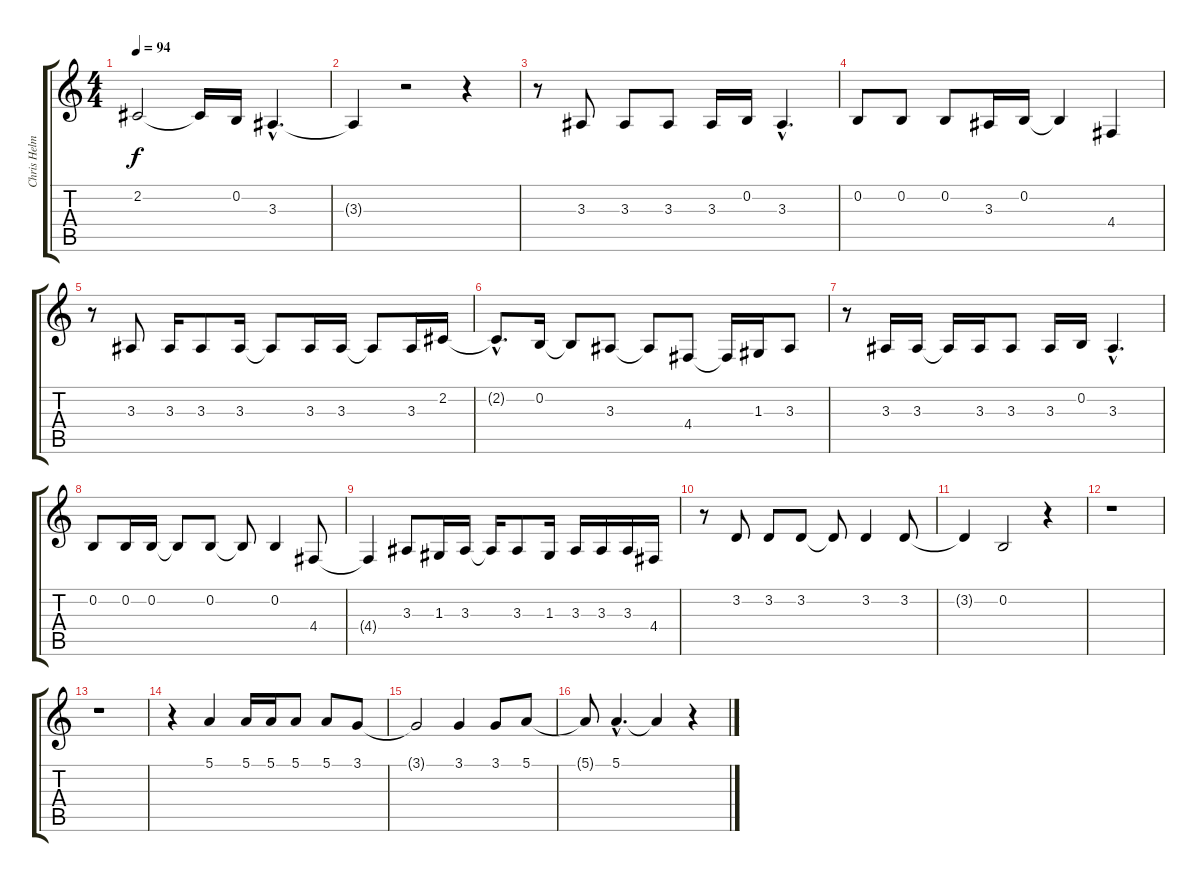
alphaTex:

\track ("Chris Helme (vox)" "Chris Helm") {instrument bassoon}
\staff {score tabs}
\tuning (E4 B3 G3 D3 A2 E2) {hide}
\ts (4 4)
\tempo 94
\clef g2
\ks c
2.2.2{dy f} 2.2{t}.16 0.2.16 3.3{hac}.4{d} |
3.3{t}.4 r.2 r.4 |
r.8 3.3.8 3.3.8 3.3.8 3.3.16 0.2.16 3.3{hac}.4{d} |
0.2.8 0.2.8 0.2.8 3.3.16 0.2.16 0.2{t}.4 4.4.4 |
r.8 3.3.8 3.3.16 3.3.8 3.3.16 3.3{t}.8 3.3.16 3.3.16 3.3{t}.8 3.3.16 2.2.16 |
2.2{hac t}.8{d} 0.2.16 0.2{t}.8 3.3.8 3.3{t}.8 4.4.8 4.4{t}.16 1.3.16 3.3.8 |
r.8 3.3.16 3.3.16 3.3{t}.16 3.3.16 3.3.8 3.3.16 0.2.16 3.3{hac}.4{d} |
0.2.8 0.2.16 0.2.16 0.2{t}.8 0.2.8 0.2{t}.8 0.2.4 4.4.8 |
4.4{t}.4 3.3.8 1.3.16 3.3.16 3.3{t}.16 3.3.8 1.3.16 3.3.16 3.3.16 3.3.16 4.4.16 |
r.8 3.2.8 3.2.8 3.2.8 3.2{t}.8 3.2.4 3.2.8 |
3.2{t}.4 0.2.2 r.4 |
r.1 |
r.1 |
r.4 5.1.4 5.1.16 5.1.16 5.1.8 5.1.8 3.1.8 |
3.1{t}.2 3.1.4 3.1.8 5.1.8 |
5.1{t}.8 5.1{hac}.4{d} 5.1{t}.4 r.4
